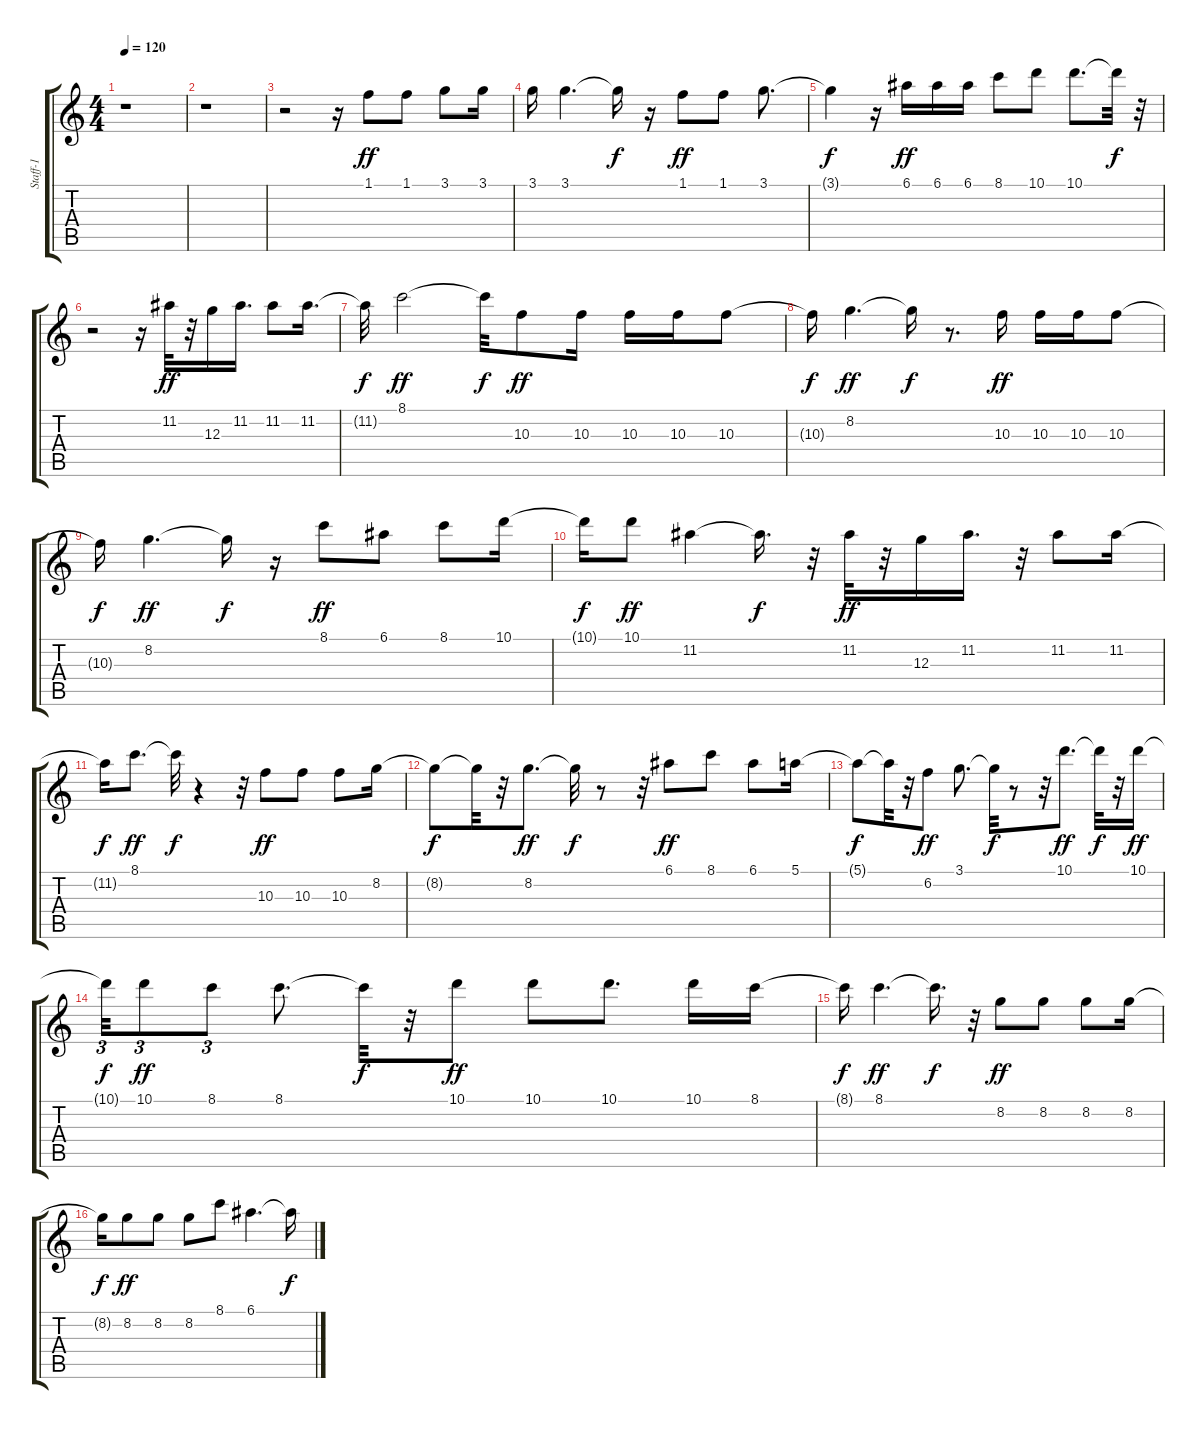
\track ("Staff-1" "Staff-1") {instrument acousticguitarsteel}
\staff {score tabs}
\tuning (E4 B3 G3 D3 A2 E2) {hide}
\ts (4 4)
\tempo 120
\clef g2
\ks c
r.1{dy ff} |
r.1 |
r.2 r.16 1.1.8 1.1.8 3.1.8 3.1.16 |
3.1.16 3.1.4{d} 3.1{t}.16{dy f} r.16 1.1.8{dy ff} 1.1.8 3.1.8{d} |
3.1{t}.4{dy f} r.16 6.1.16{dy ff} 6.1.16 6.1.16 8.1.8 10.1.8 10.1.8{d} 10.1{t}.32{dy f} r.32 |
r.2 r.16 11.2.32{dy ff} r.32 12.3.16 11.2.16{d} 11.2.8 11.2.16{d} |
11.2{t}.32{dy f} 8.1.2{dy ff} 8.1{t}.32{dy f} 10.3.8{dy ff} 10.3.16 10.3.16 10.3.16 10.3.8 |
10.3{t}.16{dy f} 8.2.4{d dy ff} 8.2{t}.16{dy f} r.8{d} 10.3.16{dy ff} 10.3.16 10.3.16 10.3.8 |
10.3{t}.16{dy f} 8.2.4{d dy ff} 8.2{t}.16{dy f} r.16 8.1.8{dy ff} 6.1.8 8.1.8 10.1.16 |
10.1{t}.16{dy f} 10.1.8{dy ff} 11.2.4 11.2{t}.16{d dy f} r.32 11.2.32{dy ff} r.32 12.3.16 11.2.16{d} r.32 11.2.8 11.2.16 |
11.2{t}.16{dy f} 8.1.8{d dy ff} 8.1{t}.32{dy f} r.4 r.32 10.3.8{dy ff} 10.3.8 10.3.8 8.2.16 |
8.2{t}.8{dy f} 8.2{t}.32 r.32 8.2.8{d dy ff} 8.2{t}.32{dy f} r.8 r.32 6.1.8{dy ff} 8.1.8 6.1.8 5.1.16 |
5.1{t}.8{dy f} 5.1{t}.32 r.32 6.2.8{dy ff} 3.1.8{d} 3.1{t}.32{dy f} r.8 r.32 10.1.8{d dy ff} 10.1{t}.32{dy f} r.32 10.1.16{dy ff} |
10.1{t}.32{tu (3 2) dy f} 10.1.8{tu (3 2) dy ff} 8.1.8{tu (3 2)} 8.1.8{d} 8.1{t}.32{dy f} r.32 10.1.8{dy ff} 10.1.8 10.1.8{d} 10.1.16 8.1.16 |
8.1{t}.16{dy f} 8.1.4{d dy ff} 8.1{t}.16{d dy f} r.32 8.2.8{dy ff} 8.2.8 8.2.8 8.2.16 |
8.2{t}.16{dy f} 8.2.8{dy ff} 8.2.8 8.2.8 8.1.8 6.1.4{d} 6.1{t}.16{dy f}
